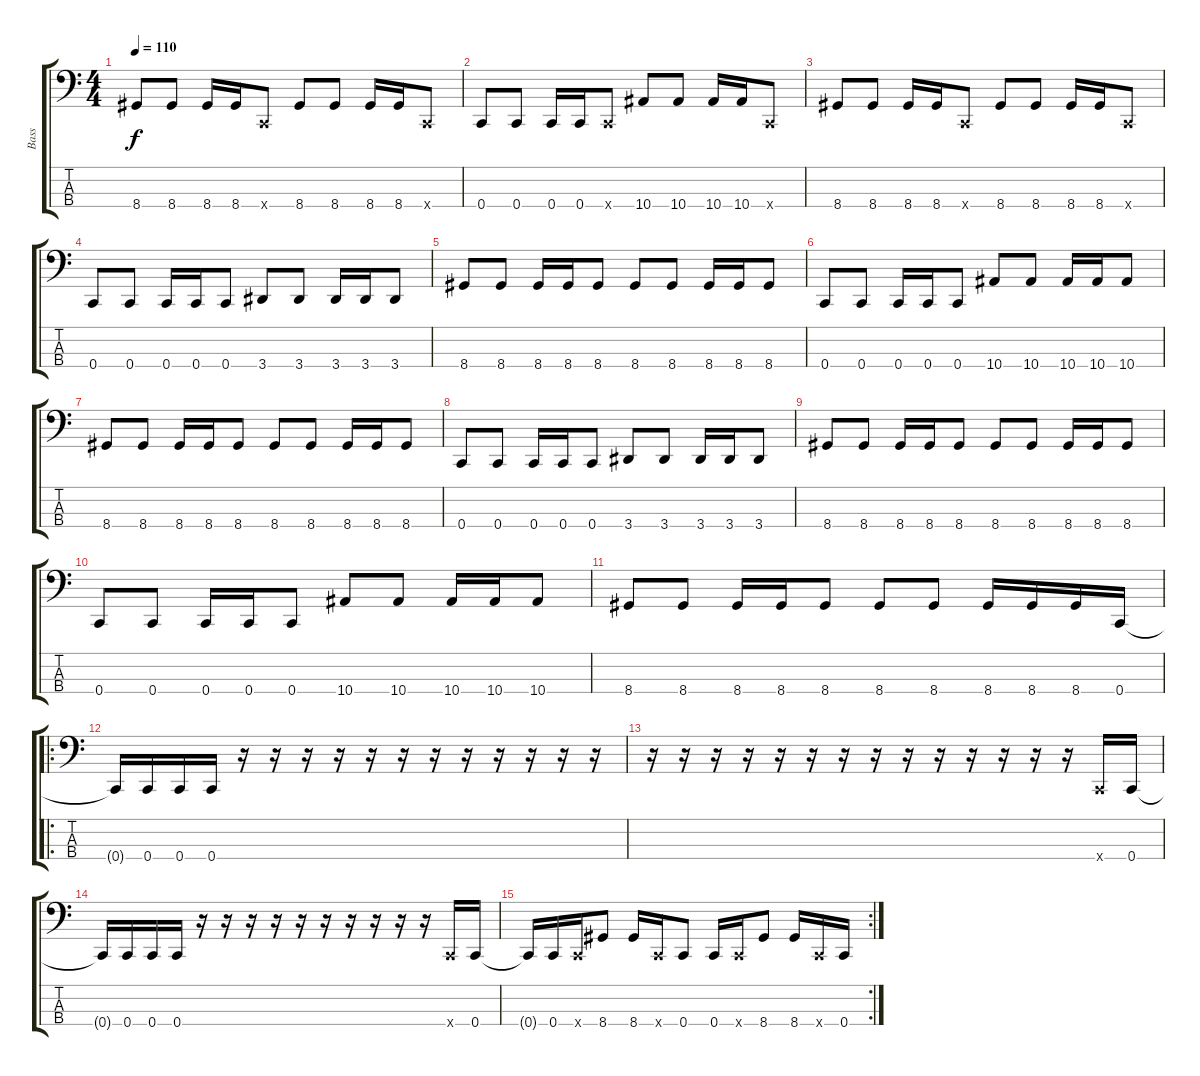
\track ("Bass" "Bass") {instrument electricbasspick}
\staff {score tabs}
\tuning (F2 C2 G1 C1) {hide}
\ts (4 4)
\tempo 110
\clef f4
\ks c
8.4.8{dy f} 8.4.8 8.4.16 8.4.16 0.4{x}.8 8.4.8 8.4.8 8.4.16 8.4.16 0.4{x}.8 |
0.4.8 0.4.8 0.4.16 0.4.16 0.4{x}.8 10.4.8 10.4.8 10.4.16 10.4.16 0.4{x}.8 |
8.4.8 8.4.8 8.4.16 8.4.16 0.4{x}.8 8.4.8 8.4.8 8.4.16 8.4.16 0.4{x}.8 |
0.4.8 0.4.8 0.4.16 0.4.16 0.4.8 3.4.8 3.4.8 3.4.16 3.4.16 3.4.8 |
8.4.8 8.4.8 8.4.16 8.4.16 8.4.8 8.4.8 8.4.8 8.4.16 8.4.16 8.4.8 |
0.4.8 0.4.8 0.4.16 0.4.16 0.4.8 10.4.8 10.4.8 10.4.16 10.4.16 10.4.8 |
8.4.8 8.4.8 8.4.16 8.4.16 8.4.8 8.4.8 8.4.8 8.4.16 8.4.16 8.4.8 |
0.4.8 0.4.8 0.4.16 0.4.16 0.4.8 3.4.8 3.4.8 3.4.16 3.4.16 3.4.8 |
8.4.8 8.4.8 8.4.16 8.4.16 8.4.8 8.4.8 8.4.8 8.4.16 8.4.16 8.4.8 |
0.4.8 0.4.8 0.4.16 0.4.16 0.4.8 10.4.8 10.4.8 10.4.16 10.4.16 10.4.8 |
8.4.8 8.4.8 8.4.16 8.4.16 8.4.8 8.4.8 8.4.8 8.4.16 8.4.16 8.4.16 0.4.16 |
\ro
0.4{t}.16 0.4.16 0.4.16 0.4.16 r.16 r.16 r.16 r.16 r.16 r.16 r.16 r.16 r.16 r.16 r.16 r.16 |
r.16 r.16 r.16 r.16 r.16 r.16 r.16 r.16 r.16 r.16 r.16 r.16 r.16 r.16 0.4{x}.16 0.4.16 |
0.4{t}.16 0.4.16 0.4.16 0.4.16 r.16 r.16 r.16 r.16 r.16 r.16 r.16 r.16 r.16 r.16 0.4{x}.16 0.4.16 |
\rc 2
0.4{t}.16 0.4.16 0.4{x}.16 8.4.8 8.4.16 0.4{x}.16 0.4.8 0.4.16 0.4{x}.16 8.4.8 8.4.16 0.4{x}.16 0.4.16
